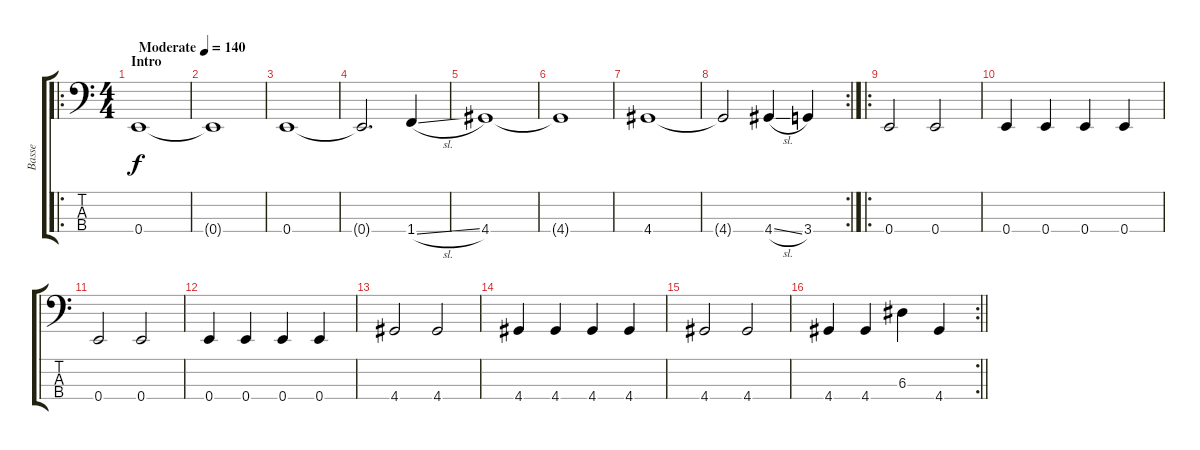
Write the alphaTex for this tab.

\track ("Basse" "Basse") {instrument electricbassfinger}
\staff {score tabs}
\tuning (G2 D2 A1 E1) {hide}
\ro
\ts (4 4)
\section ("" "Intro")
\tempo (140 "Moderate")
\clef f4
\ks c
0.4.1{dy f instrument electricbassfinger} |
0.4{t}.1 |
0.4.1 |
0.4{t}.2{d} 1.4{sl}.4 |
4.4.1 |
4.4{t}.1 |
4.4.1 |
\rc 2
4.4{t}.2 4.4{sl}.4 3.4.4 |
\ro
0.4.2 0.4.2 |
0.4.4 0.4.4 0.4.4 0.4.4 |
0.4.2 0.4.2 |
0.4.4 0.4.4 0.4.4 0.4.4 |
4.4.2 4.4.2 |
4.4.4 4.4.4 4.4.4 4.4.4 |
4.4.2 4.4.2 |
\rc 2
\barLineRight lightlight
4.4.4 4.4.4 6.3.4 4.4.4
